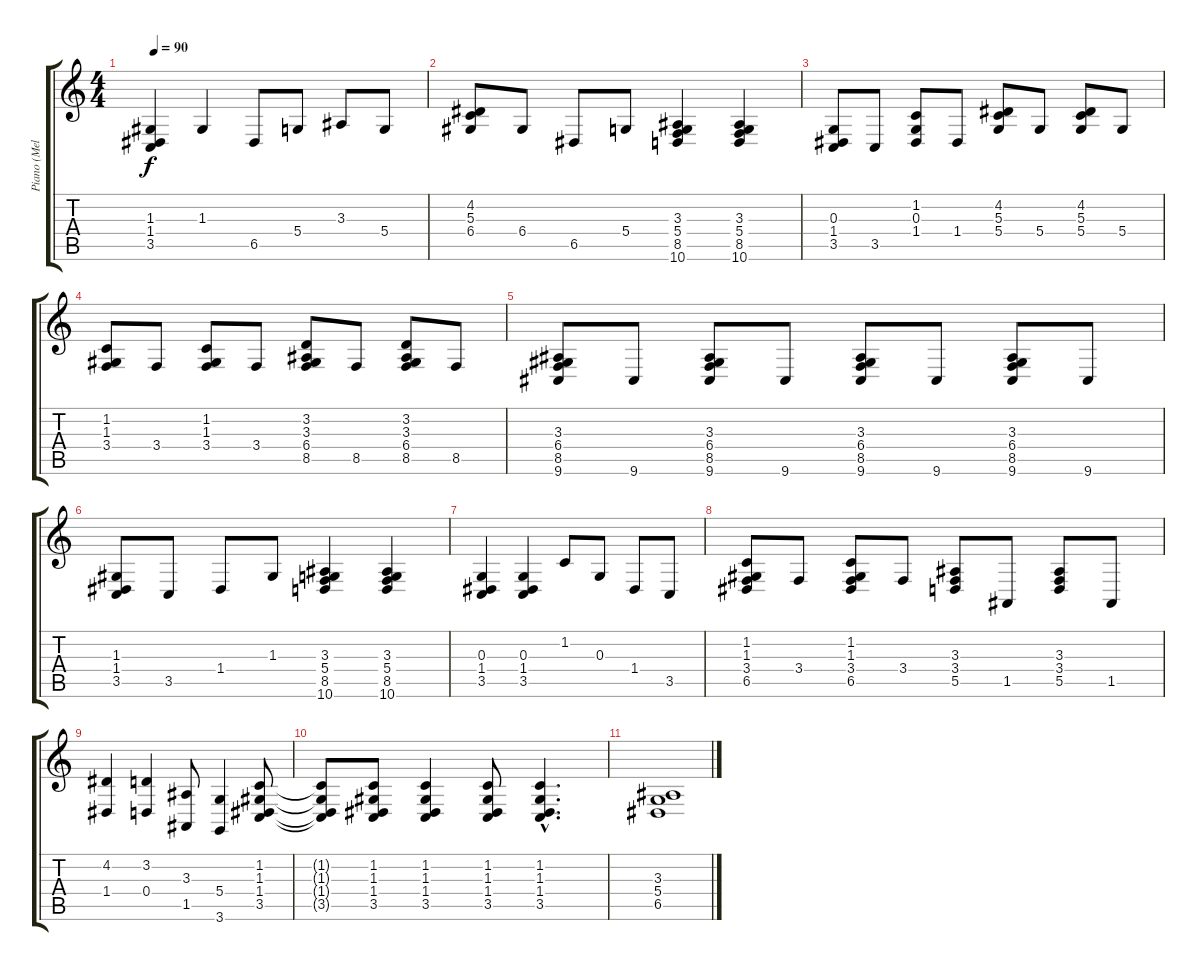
\track ("Piano (Melody)" "Piano (Mel") {instrument acousticgrandpiano}
\staff {score tabs}
\tuning (E4 B3 G3 D3 A2 E2) {hide}
\ts (4 4)
\tempo 90
\clef g2
\ks c
(1.3 1.4 3.5).4{dy f} 1.3.4 6.5.8 5.4.8 3.3.8 5.4.8 |
(4.2 5.3 6.4).8 6.4.8 6.5.8 5.4.8 (3.3 5.4 8.5 10.6).4 (3.3 5.4 8.5 10.6).4 |
(0.3 1.4 3.5).8 3.5.8 (1.2 0.3 1.4).8 1.4.8 (4.2 5.3 5.4).8 5.4.8 (4.2 5.3 5.4).8 5.4.8 |
(1.2 1.3 3.4).8 3.4.8 (1.2 1.3 3.4).8 3.4.8 (3.2 3.3 6.4 8.5).8 8.5.8 (3.2 3.3 6.4 8.5).8 8.5.8 |
(3.3 6.4 8.5 9.6).8 9.6.8 (3.3 6.4 8.5 9.6).8 9.6.8 (3.3 6.4 8.5 9.6).8 9.6.8 (3.3 6.4 8.5 9.6).8 9.6.8 |
(1.3 1.4 3.5).8 3.5.8 1.4.8 1.3.8 (3.3 5.4 8.5 10.6).4 (3.3 5.4 8.5 10.6).4 |
(0.3 1.4 3.5).4 (0.3 1.4 3.5).4 1.2.8 0.3.8 1.4.8 3.5.8 |
(1.2 1.3 3.4 6.5).8 3.4.8 (1.2 1.3 3.4 6.5).8 3.4.8 (3.3 3.4 5.5).8 1.5.8 (3.3 3.4 5.5).8 1.5.8 |
(4.2 1.4).4 (3.2 0.4).4 (3.3 1.5).8 (5.4 3.6).4 (1.2 1.3 1.4 3.5).8 |
(1.2{t} 1.3{t} 1.4{t} 3.5{t}).8 (1.2 1.3 1.4 3.5).8 (1.2 1.3 1.4 3.5).4 (1.2 1.3 1.4 3.5).8 (1.2{hac} 1.3{hac} 1.4{hac} 3.5{hac}).4{d} |
(3.3 5.4 6.5).1
